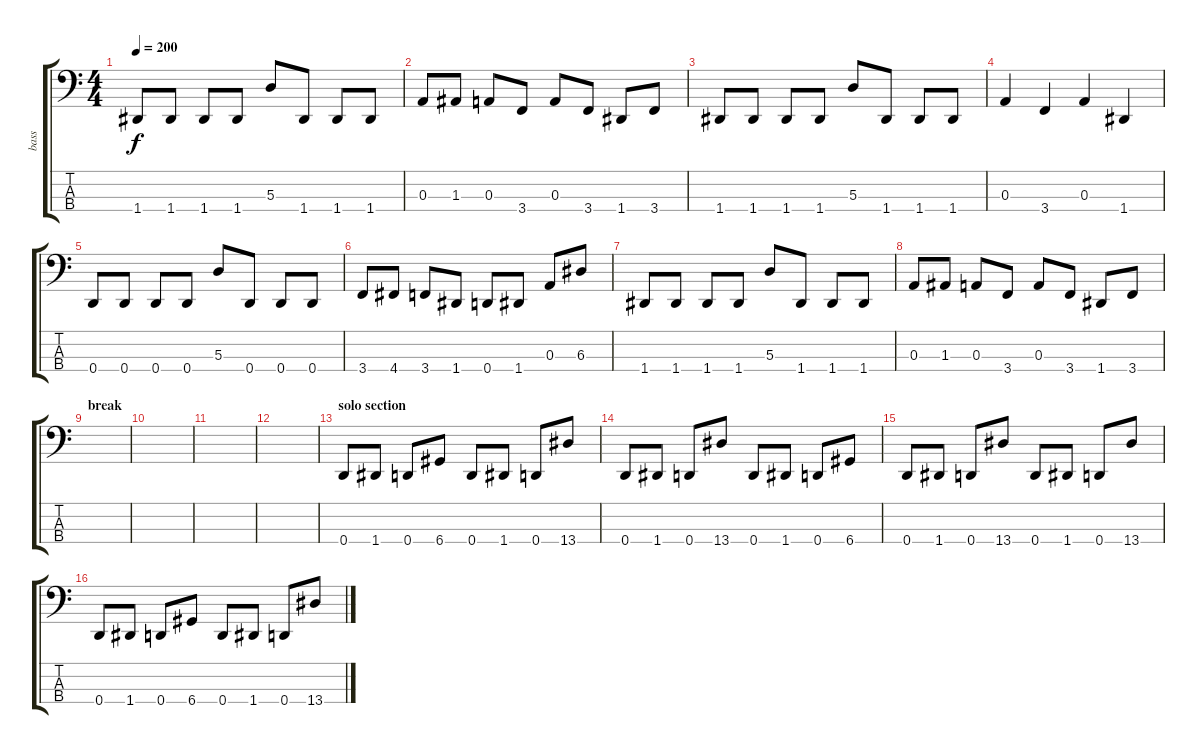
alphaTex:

\track ("bass" "bass") {instrument electricbasspick}
\staff {score tabs}
\tuning (G2 D2 A1 D1) {hide}
\ts (4 4)
\tempo 200
\clef f4
\ks c
1.4.8{dy f} 1.4.8 1.4.8 1.4.8 5.3.8 1.4.8 1.4.8 1.4.8 |
0.3.8 1.3.8 0.3.8 3.4.8 0.3.8 3.4.8 1.4.8 3.4.8 |
1.4.8 1.4.8 1.4.8 1.4.8 5.3.8 1.4.8 1.4.8 1.4.8 |
0.3.4 3.4.4 0.3.4 1.4.4 |
0.4.8 0.4.8 0.4.8 0.4.8 5.3.8 0.4.8 0.4.8 0.4.8 |
3.4.8 4.4.8 3.4.8 1.4.8 0.4.8 1.4.8 0.3.8 6.3.8 |
1.4.8 1.4.8 1.4.8 1.4.8 5.3.8 1.4.8 1.4.8 1.4.8 |
0.3.8 1.3.8 0.3.8 3.4.8 0.3.8 3.4.8 1.4.8 3.4.8 |
\section ("" "break")
|
|
|
|
\section ("" "solo section")
0.4.8 1.4.8 0.4.8 6.4.8 0.4.8 1.4.8 0.4.8 13.4.8 |
0.4.8 1.4.8 0.4.8 13.4.8 0.4.8 1.4.8 0.4.8 6.4.8 |
0.4.8 1.4.8 0.4.8 13.4.8 0.4.8 1.4.8 0.4.8 13.4.8 |
0.4.8 1.4.8 0.4.8 6.4.8 0.4.8 1.4.8 0.4.8 13.4.8
